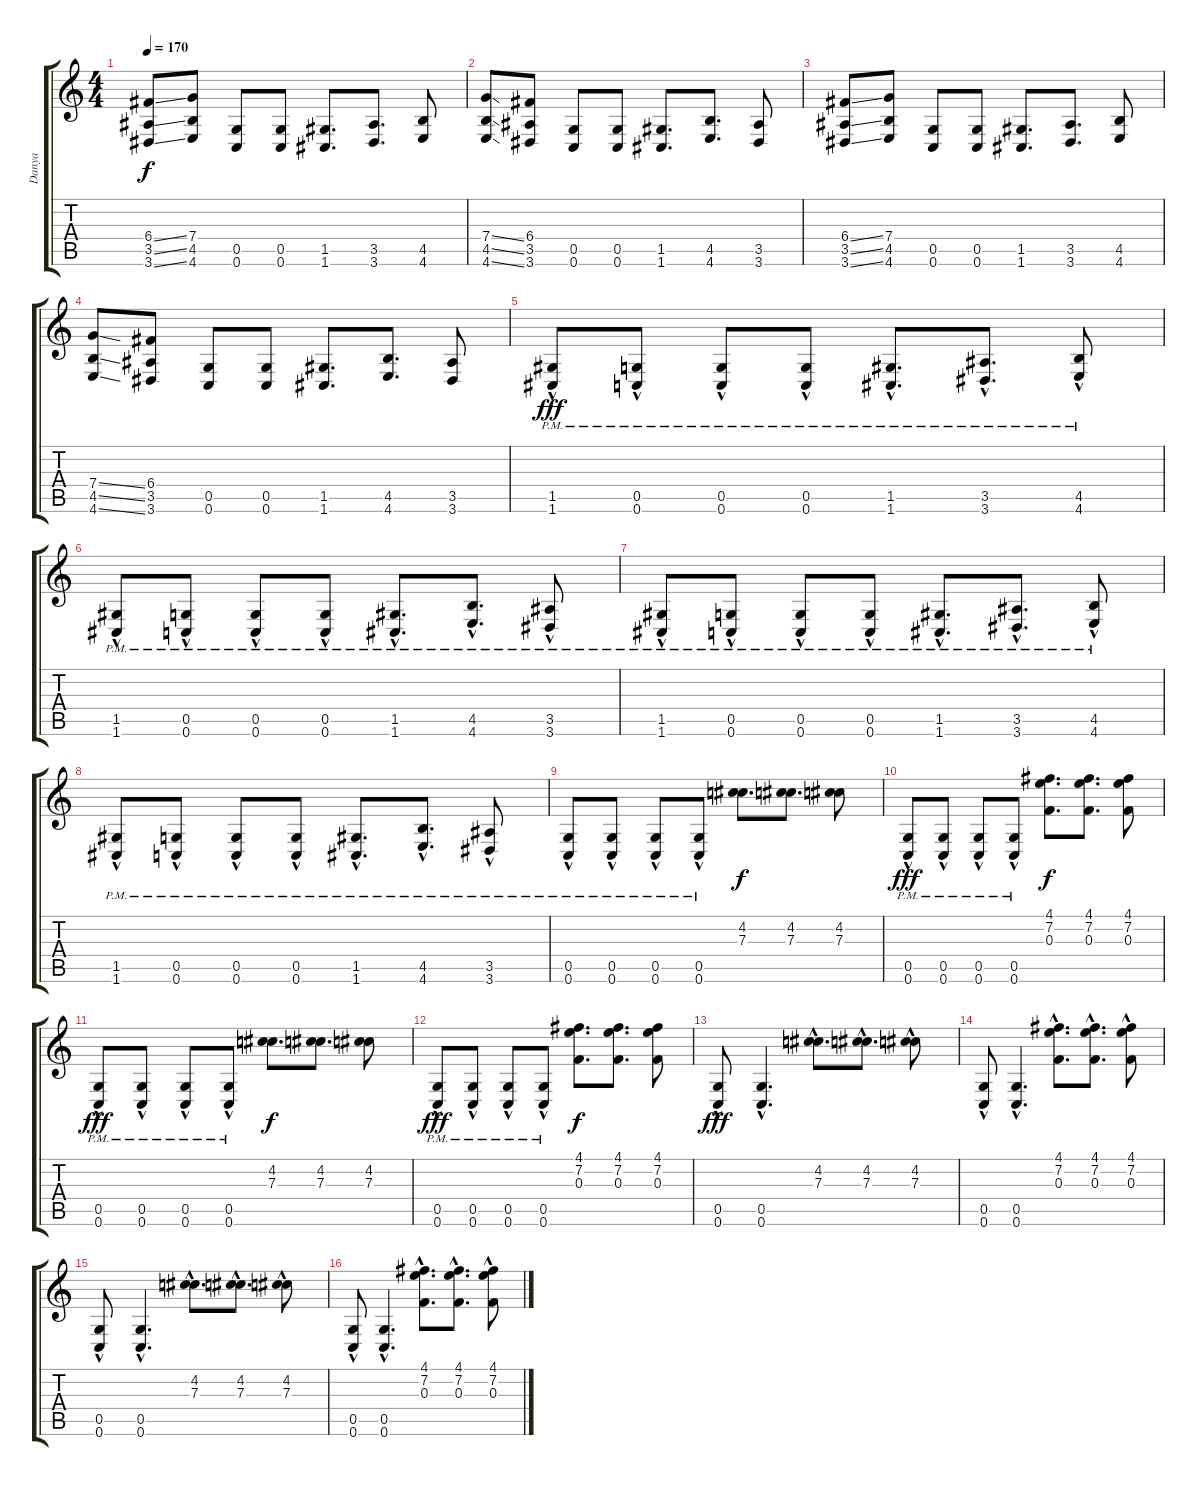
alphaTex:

\track ("Danya" "Danya") {instrument distortionguitar}
\staff {score tabs}
\tuning (D4 A3 F3 C3 G2 C2) {hide}
\ts (4 4)
\tempo 170
\clef g2
\ks c
(6.4{ss} 3.5{ss} 3.6{ss}).8{dy f} (7.4 4.5 4.6).8 (0.5 0.6).8 (0.5 0.6).8 (1.5 1.6).8{d} (3.5 3.6).8{d} (4.5 4.6).8 |
(7.4{ss} 4.5{ss} 4.6{ss}).8 (6.4 3.5 3.6).8 (0.5 0.6).8 (0.5 0.6).8 (1.5 1.6).8{d} (4.5 4.6).8{d} (3.5 3.6).8 |
(6.4{ss} 3.5{ss} 3.6{ss}).8 (7.4 4.5 4.6).8 (0.5 0.6).8 (0.5 0.6).8 (1.5 1.6).8{d} (3.5 3.6).8{d} (4.5 4.6).8 |
(7.4{ss} 4.5{ss} 4.6{ss}).8 (6.4 3.5 3.6).8 (0.5 0.6).8 (0.5 0.6).8 (1.5 1.6).8{d} (4.5 4.6).8{d} (3.5 3.6).8 |
(1.5{hac pm} 1.6{hac pm}).8{dy fff} (0.5{hac pm} 0.6{hac pm}).8 (0.5{hac pm} 0.6{hac pm}).8 (0.5{hac pm} 0.6{hac pm}).8 (1.5{hac pm} 1.6{hac pm}).8{d} (3.5{hac pm} 3.6{hac pm}).8{d} (4.5{hac pm} 4.6{hac pm}).8 |
(1.5{hac pm} 1.6{hac pm}).8 (0.5{hac pm} 0.6{hac pm}).8 (0.5{hac pm} 0.6{hac pm}).8 (0.5{hac pm} 0.6{hac pm}).8 (1.5{hac pm} 1.6{hac pm}).8{d} (4.5{hac pm} 4.6{hac pm}).8{d} (3.5{hac pm} 3.6{hac pm}).8 |
(1.5{hac pm} 1.6{hac pm}).8 (0.5{hac pm} 0.6{hac pm}).8 (0.5{hac pm} 0.6{hac pm}).8 (0.5{hac pm} 0.6{hac pm}).8 (1.5{hac pm} 1.6{hac pm}).8{d} (3.5{hac pm} 3.6{hac pm}).8{d} (4.5{hac pm} 4.6{hac pm}).8 |
(1.5{hac pm} 1.6{hac pm}).8 (0.5{hac pm} 0.6{hac pm}).8 (0.5{hac pm} 0.6{hac pm}).8 (0.5{hac pm} 0.6{hac pm}).8 (1.5{hac pm} 1.6{hac pm}).8{d} (4.5{hac pm} 4.6{hac pm}).8{d} (3.5{hac pm} 3.6{hac pm}).8 |
(0.5{hac pm} 0.6{hac pm}).8 (0.5{hac pm} 0.6{hac pm}).8 (0.5{hac pm} 0.6{hac pm}).8 (0.5{hac pm} 0.6{hac pm}).8 (4.2 7.3).8{d dy f} (4.2 7.3).8{d} (4.2 7.3).8 |
(0.5{hac pm} 0.6{hac pm}).8{dy fff} (0.5{hac pm} 0.6{hac pm}).8 (0.5{hac pm} 0.6{hac pm}).8 (0.5{hac pm} 0.6{hac pm}).8 (4.1 7.2 0.3).8{d dy f} (4.1 7.2 0.3).8{d} (4.1 7.2 0.3).8 |
(0.5{hac pm} 0.6{hac pm}).8{dy fff} (0.5{hac pm} 0.6{hac pm}).8 (0.5{hac pm} 0.6{hac pm}).8 (0.5{hac pm} 0.6{hac pm}).8 (4.2 7.3).8{d dy f} (4.2 7.3).8{d} (4.2 7.3).8 |
(0.5{hac pm} 0.6{hac pm}).8{dy fff} (0.5{hac pm} 0.6{hac pm}).8 (0.5{hac pm} 0.6{hac pm}).8 (0.5{hac pm} 0.6{hac pm}).8 (4.1 7.2 0.3).8{d dy f} (4.1 7.2 0.3).8{d} (4.1 7.2 0.3).8 |
(0.5{hac} 0.6{hac}).8{dy fff} (0.5{hac} 0.6{hac}).4{d} (4.2{hac} 7.3{hac}).8{d} (4.2{hac} 7.3{hac}).8{d} (4.2{hac} 7.3{hac}).8 |
(0.5{hac} 0.6{hac}).8 (0.5{hac} 0.6{hac}).4{d} (4.1{hac} 7.2{hac} 0.3).8{d} (4.1{hac} 7.2{hac} 0.3).8{d} (4.1{hac} 7.2{hac} 0.3).8 |
(0.5{hac} 0.6{hac}).8 (0.5{hac} 0.6{hac}).4{d} (4.2{hac} 7.3{hac}).8{d} (4.2{hac} 7.3{hac}).8{d} (4.2{hac} 7.3{hac}).8 |
(0.5{hac} 0.6{hac}).8 (0.5{hac} 0.6{hac}).4{d} (4.1{hac} 7.2{hac} 0.3).8{d} (4.1{hac} 7.2{hac} 0.3).8{d} (4.1{hac} 7.2{hac} 0.3).8
